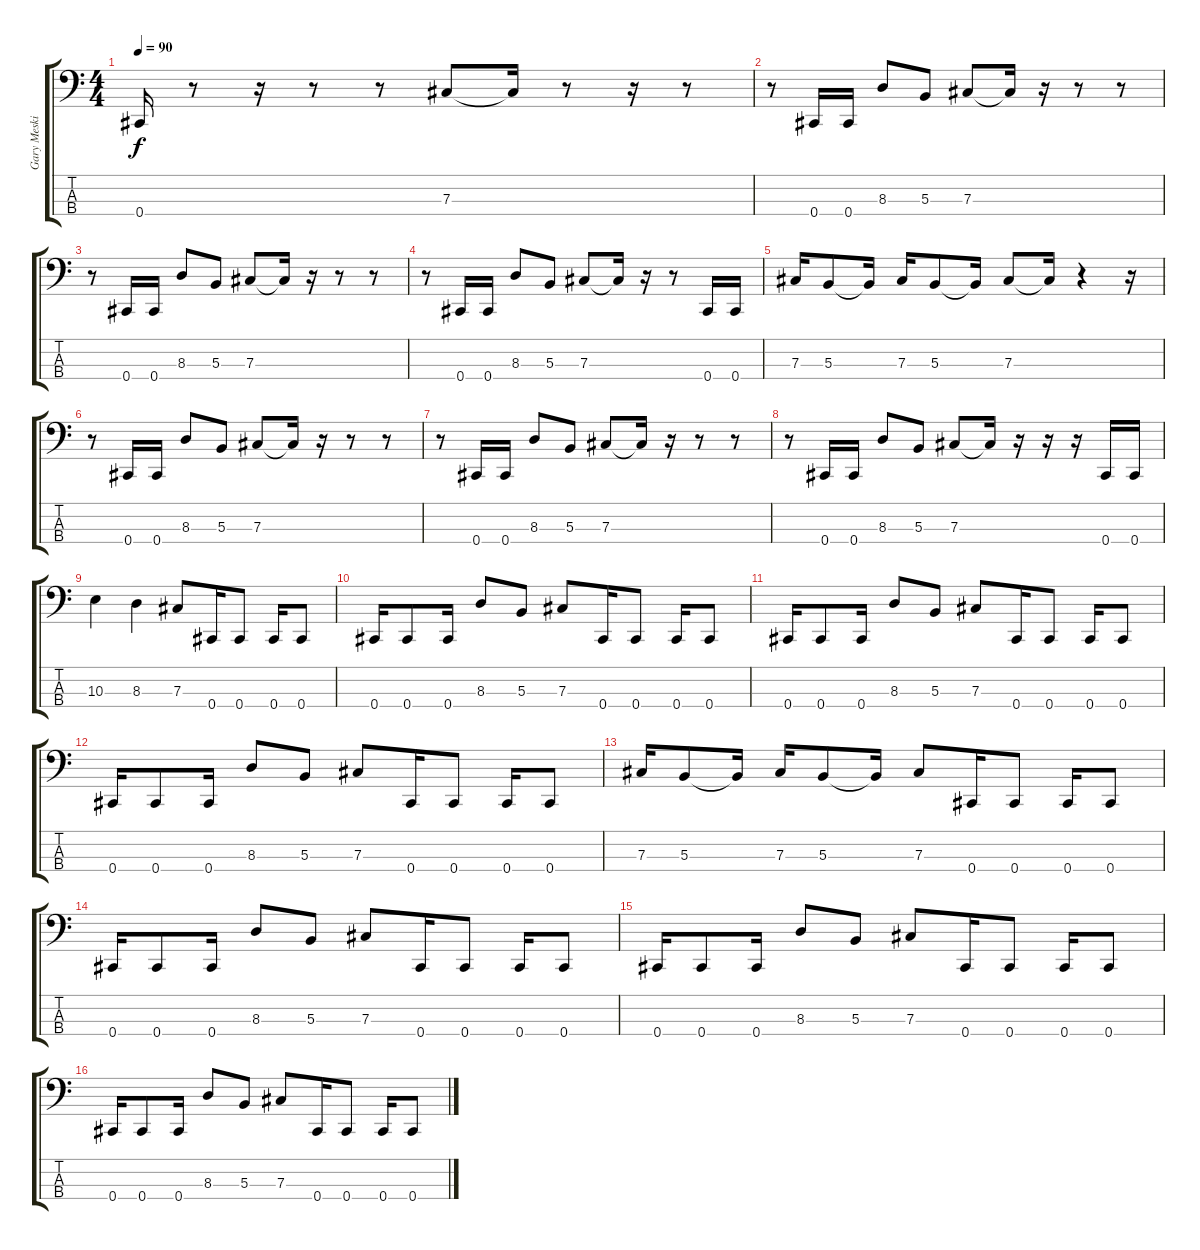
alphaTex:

\track ("Gary Meskil (also vocals)" "Gary Meski") {instrument electricbasspick}
\staff {score tabs}
\tuning (E2 B1 Gb1 Db1) {hide}
\ts (4 4)
\tempo 90
\clef f4
\ks c
0.4.16{dy f} r.8 r.16 r.8 r.8 7.3.8 7.3{t}.16 r.8 r.16 r.8 |
r.8 0.4.16 0.4.16 8.3.8 5.3.8 7.3.8 7.3{t}.16 r.16 r.8 r.8 |
r.8 0.4.16 0.4.16 8.3.8 5.3.8 7.3.8 7.3{t}.16 r.16 r.8 r.8 |
r.8 0.4.16 0.4.16 8.3.8 5.3.8 7.3.8 7.3{t}.16 r.16 r.8 0.4.16 0.4.16 |
7.3.16 5.3.8 5.3{t}.16 7.3.16 5.3.8 5.3{t}.16 7.3.8 7.3{t}.16 r.4 r.16 |
r.8 0.4.16 0.4.16 8.3.8 5.3.8 7.3.8 7.3{t}.16 r.16 r.8 r.8 |
r.8 0.4.16 0.4.16 8.3.8 5.3.8 7.3.8 7.3{t}.16 r.16 r.8 r.8 |
r.8 0.4.16 0.4.16 8.3.8 5.3.8 7.3.8 7.3{t}.16 r.16 r.16 r.16 0.4.16 0.4.16 |
10.3.4 8.3.4 7.3.8 0.4.16 0.4.8 0.4.16 0.4.8 |
0.4.16 0.4.8 0.4.16 8.3.8 5.3.8 7.3.8 0.4.16 0.4.8 0.4.16 0.4.8 |
0.4.16 0.4.8 0.4.16 8.3.8 5.3.8 7.3.8 0.4.16 0.4.8 0.4.16 0.4.8 |
0.4.16 0.4.8 0.4.16 8.3.8 5.3.8 7.3.8 0.4.16 0.4.8 0.4.16 0.4.8 |
7.3.16 5.3.8 5.3{t}.16 7.3.16 5.3.8 5.3{t}.16 7.3.8 0.4.16 0.4.8 0.4.16 0.4.8 |
0.4.16 0.4.8 0.4.16 8.3.8 5.3.8 7.3.8 0.4.16 0.4.8 0.4.16 0.4.8 |
0.4.16 0.4.8 0.4.16 8.3.8 5.3.8 7.3.8 0.4.16 0.4.8 0.4.16 0.4.8 |
0.4.16 0.4.8 0.4.16 8.3.8 5.3.8 7.3.8 0.4.16 0.4.8 0.4.16 0.4.8
